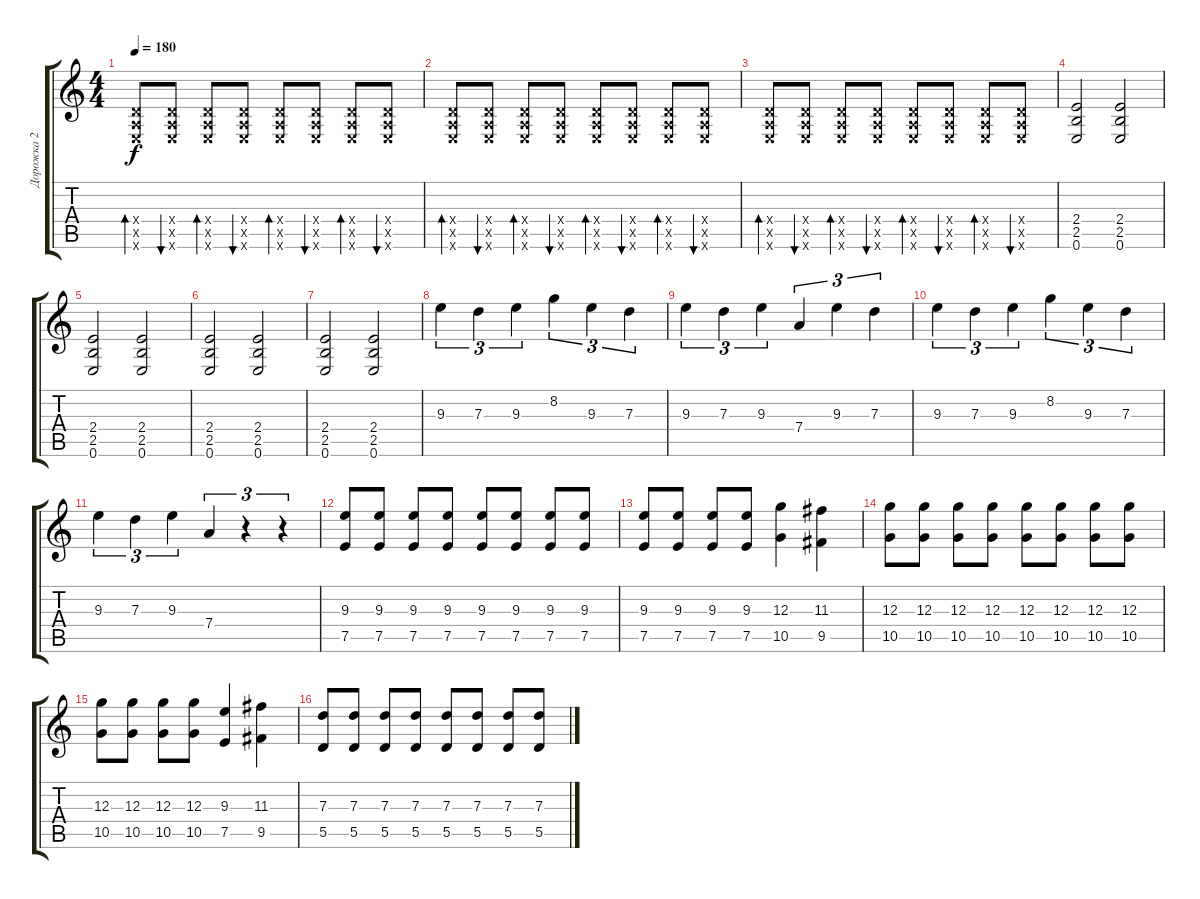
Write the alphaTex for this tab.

\track ("Дорожка 2" "Дорожка 2") {instrument distortionguitar}
\staff {score tabs}
\tuning (E4 B3 G3 D3 A2 E2) {hide}
\ts (4 4)
\tempo 180
\clef g2
\ks c
(0.4{x} 0.5{x} 0.6{x}).8{bd 480 dy f} (0.4{x} 0.5{x} 0.6{x}).8{bu 480} (0.4{x} 0.5{x} 0.6{x}).8{bd 480} (0.4{x} 0.5{x} 0.6{x}).8{bu 480} (0.4{x} 0.5{x} 0.6{x}).8{bd 480} (0.4{x} 0.5{x} 0.6{x}).8{bu 480} (0.4{x} 0.5{x} 0.6{x}).8{bd 480} (0.4{x} 0.5{x} 0.6{x}).8{bu 480} |
(0.4{x} 0.5{x} 0.6{x}).8{bd 480} (0.4{x} 0.5{x} 0.6{x}).8{bu 480} (0.4{x} 0.5{x} 0.6{x}).8{bd 480} (0.4{x} 0.5{x} 0.6{x}).8{bu 480} (0.4{x} 0.5{x} 0.6{x}).8{bd 480} (0.4{x} 0.5{x} 0.6{x}).8{bu 480} (0.4{x} 0.5{x} 0.6{x}).8{bd 480} (0.4{x} 0.5{x} 0.6{x}).8{bu 480} |
(0.4{x} 0.5{x} 0.6{x}).8{bd 480} (0.4{x} 0.5{x} 0.6{x}).8{bu 480} (0.4{x} 0.5{x} 0.6{x}).8{bd 480} (0.4{x} 0.5{x} 0.6{x}).8{bu 480} (0.4{x} 0.5{x} 0.6{x}).8{bd 480} (0.4{x} 0.5{x} 0.6{x}).8{bu 480} (0.4{x} 0.5{x} 0.6{x}).8{bd 480} (0.4{x} 0.5{x} 0.6{x}).8{bu 480} |
(2.4 2.5 0.6).2 (2.4 2.5 0.6).2 |
(2.4 2.5 0.6).2 (2.4 2.5 0.6).2 |
(2.4 2.5 0.6).2 (2.4 2.5 0.6).2 |
(2.4 2.5 0.6).2 (2.4 2.5 0.6).2 |
9.3.4{tu (3 2)} 7.3.4{tu (3 2)} 9.3.4{tu (3 2)} 8.2.4{tu (3 2)} 9.3.4{tu (3 2)} 7.3.4{tu (3 2)} |
9.3.4{tu (3 2)} 7.3.4{tu (3 2)} 9.3.4{tu (3 2)} 7.4.4{tu (3 2)} 9.3.4{tu (3 2)} 7.3.4{tu (3 2)} |
9.3.4{tu (3 2)} 7.3.4{tu (3 2)} 9.3.4{tu (3 2)} 8.2.4{tu (3 2)} 9.3.4{tu (3 2)} 7.3.4{tu (3 2)} |
9.3.4{tu (3 2)} 7.3.4{tu (3 2)} 9.3.4{tu (3 2)} 7.4.4{tu (3 2)} r.4{tu (3 2)} r.4{tu (3 2)} |
(9.3 7.5).8 (9.3 7.5).8 (9.3 7.5).8 (9.3 7.5).8 (9.3 7.5).8 (9.3 7.5).8 (9.3 7.5).8 (9.3 7.5).8 |
(9.3 7.5).8 (9.3 7.5).8 (9.3 7.5).8 (9.3 7.5).8 (12.3 10.5).4 (11.3 9.5).4 |
(12.3 10.5).8 (12.3 10.5).8 (12.3 10.5).8 (12.3 10.5).8 (12.3 10.5).8 (12.3 10.5).8 (12.3 10.5).8 (12.3 10.5).8 |
(12.3 10.5).8 (12.3 10.5).8 (12.3 10.5).8 (12.3 10.5).8 (9.3 7.5).4 (11.3 9.5).4 |
(7.3 5.5).8 (7.3 5.5).8 (7.3 5.5).8 (7.3 5.5).8 (7.3 5.5).8 (7.3 5.5).8 (7.3 5.5).8 (7.3 5.5).8
